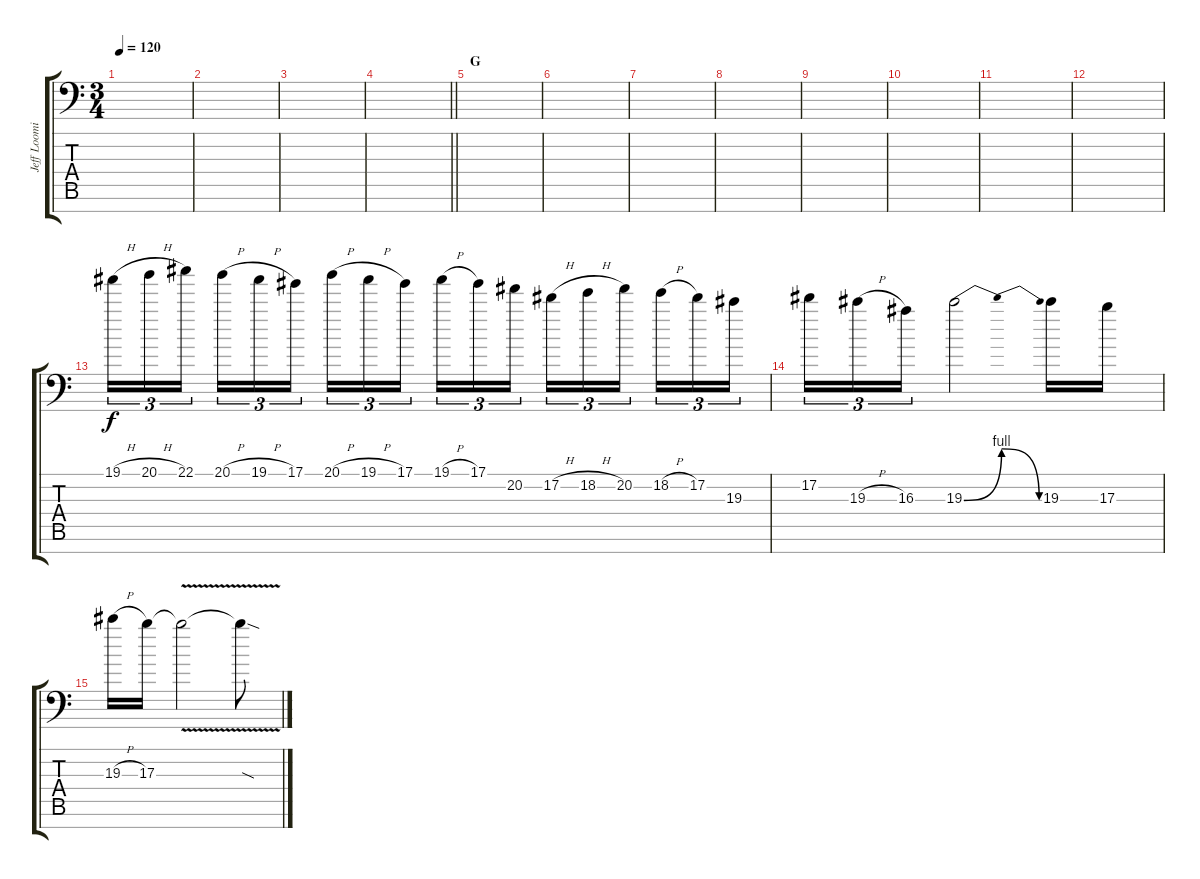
\track ("Jeff Loomis Lead" "Jeff Loomi") {instrument distortionguitar}
\staff {score tabs}
\tuning (Eb4 Bb3 Gb3 Db3 Ab2 Eb2 Bb1) {hide}
\ts (3 4)
\tempo 120
\clef f4
\ks c
|
|
|
\barLineRight lightlight
|
\section ("" "G")
|
|
|
|
|
|
|
|
19.1{h}.16{tu (3 2) volume 16} 20.1{h}.16{tu (3 2)} 22.1.16{tu (3 2) beam splitsecondary} 20.1{h}.16{tu (3 2)} 19.1{h}.16{tu (3 2)} 17.1.16{tu (3 2)} 20.1{h}.16{tu (3 2)} 19.1{h}.16{tu (3 2)} 17.1.16{tu (3 2) beam splitsecondary} 19.1{h}.16{tu (3 2)} 17.1.16{tu (3 2)} 20.2.16{tu (3 2)} 17.2{h}.16{tu (3 2)} 18.2{h}.16{tu (3 2)} 20.2.16{tu (3 2) beam splitsecondary} 18.2{h}.16{tu (3 2)} 17.2.16{tu (3 2)} 19.3.16{tu (3 2)} |
17.2.16{tu (3 2)} 19.3{h}.16{tu (3 2)} 16.3.16{tu (3 2)} 19.3{be (bendrelease 0 0 15 4 50 4 60 0)}.2 19.3.16 17.3.16 |
19.3{h}.16 17.3.16 17.3{v t}.2 17.3{sod t}.8
